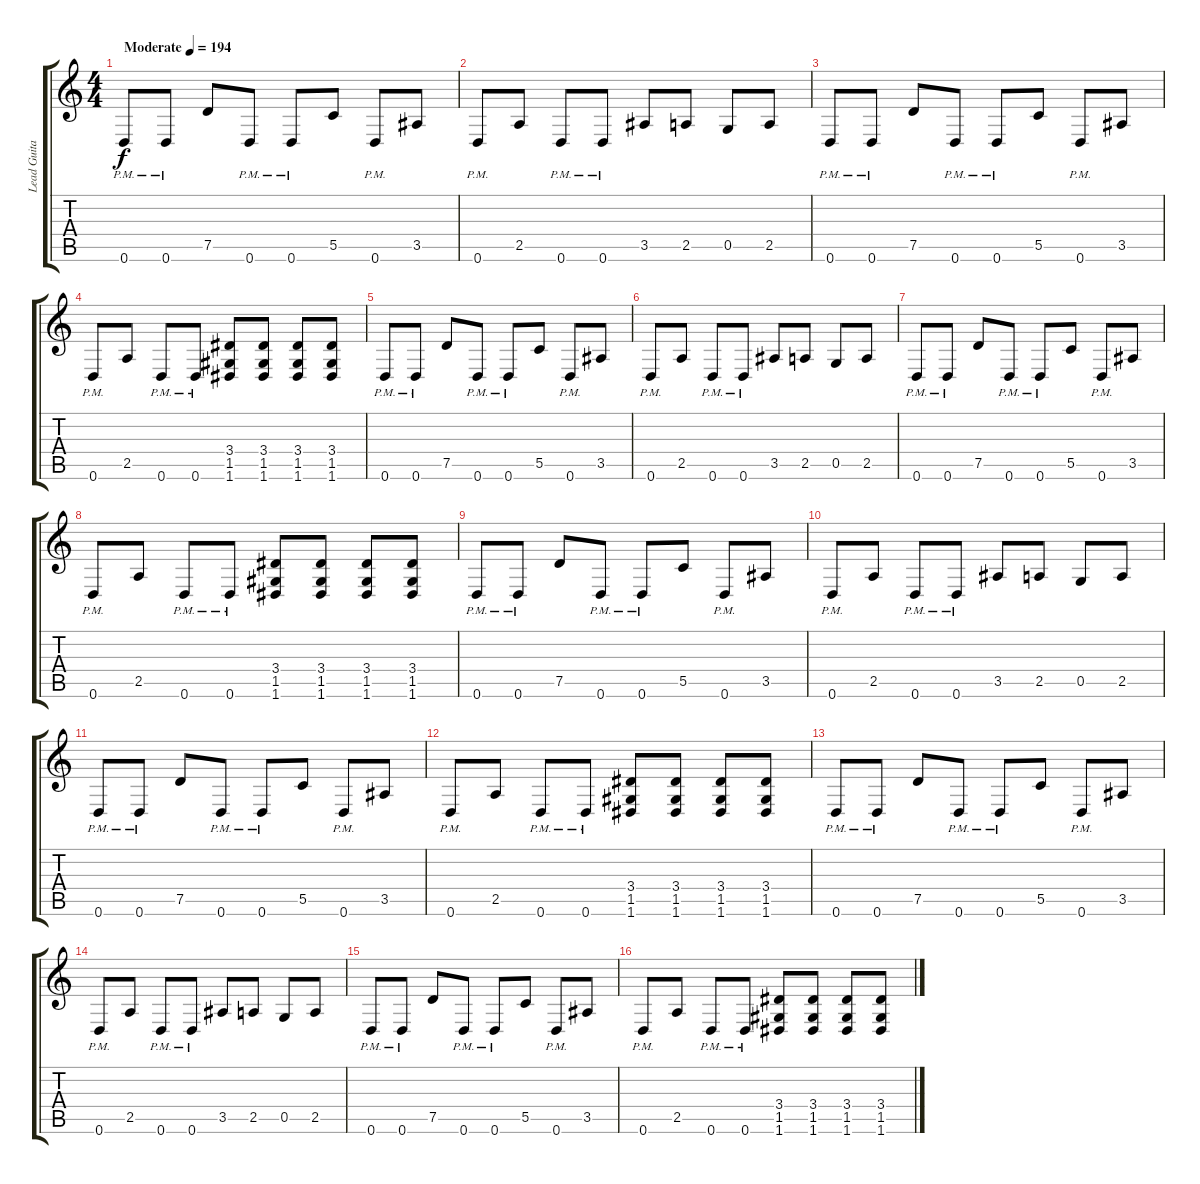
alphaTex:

\track ("Lead Guitar" "Lead Guita") {instrument distortionguitar}
\staff {score tabs}
\tuning (D4 A3 F3 C3 G2 D2) {hide}
\ts (4 4)
\tempo (194 "Moderate")
\clef g2
\ks c
0.6{pm}.8{dy f instrument distortionguitar} 0.6{pm}.8 7.5.8 0.6{pm}.8 0.6{pm}.8 5.5.8 0.6{pm}.8 3.5.8 |
0.6{pm}.8 2.5.8 0.6{pm}.8 0.6{pm}.8 3.5.8 2.5.8 0.5.8 2.5.8 |
0.6{pm}.8 0.6{pm}.8 7.5.8 0.6{pm}.8 0.6{pm}.8 5.5.8 0.6{pm}.8 3.5.8 |
0.6{pm}.8 2.5.8 0.6{pm}.8 0.6{pm}.8 (3.4 1.5 1.6).8 (3.4 1.5 1.6).8 (3.4 1.5 1.6).8 (3.4 1.5 1.6).8 |
0.6{pm}.8 0.6{pm}.8 7.5.8 0.6{pm}.8 0.6{pm}.8 5.5.8 0.6{pm}.8 3.5.8 |
0.6{pm}.8 2.5.8 0.6{pm}.8 0.6{pm}.8 3.5.8 2.5.8 0.5.8 2.5.8 |
0.6{pm}.8 0.6{pm}.8 7.5.8 0.6{pm}.8 0.6{pm}.8 5.5.8 0.6{pm}.8 3.5.8 |
0.6{pm}.8 2.5.8 0.6{pm}.8 0.6{pm}.8 (3.4 1.5 1.6).8 (3.4 1.5 1.6).8 (3.4 1.5 1.6).8 (3.4 1.5 1.6).8 |
0.6{pm}.8 0.6{pm}.8 7.5.8 0.6{pm}.8 0.6{pm}.8 5.5.8 0.6{pm}.8 3.5.8 |
0.6{pm}.8 2.5.8 0.6{pm}.8 0.6{pm}.8 3.5.8 2.5.8 0.5.8 2.5.8 |
0.6{pm}.8 0.6{pm}.8 7.5.8 0.6{pm}.8 0.6{pm}.8 5.5.8 0.6{pm}.8 3.5.8 |
0.6{pm}.8 2.5.8 0.6{pm}.8 0.6{pm}.8 (3.4 1.5 1.6).8 (3.4 1.5 1.6).8 (3.4 1.5 1.6).8 (3.4 1.5 1.6).8 |
0.6{pm}.8 0.6{pm}.8 7.5.8 0.6{pm}.8 0.6{pm}.8 5.5.8 0.6{pm}.8 3.5.8 |
0.6{pm}.8 2.5.8 0.6{pm}.8 0.6{pm}.8 3.5.8 2.5.8 0.5.8 2.5.8 |
0.6{pm}.8 0.6{pm}.8 7.5.8 0.6{pm}.8 0.6{pm}.8 5.5.8 0.6{pm}.8 3.5.8 |
0.6{pm}.8 2.5.8 0.6{pm}.8 0.6{pm}.8 (3.4 1.5 1.6).8 (3.4 1.5 1.6).8 (3.4 1.5 1.6).8 (3.4 1.5 1.6).8
